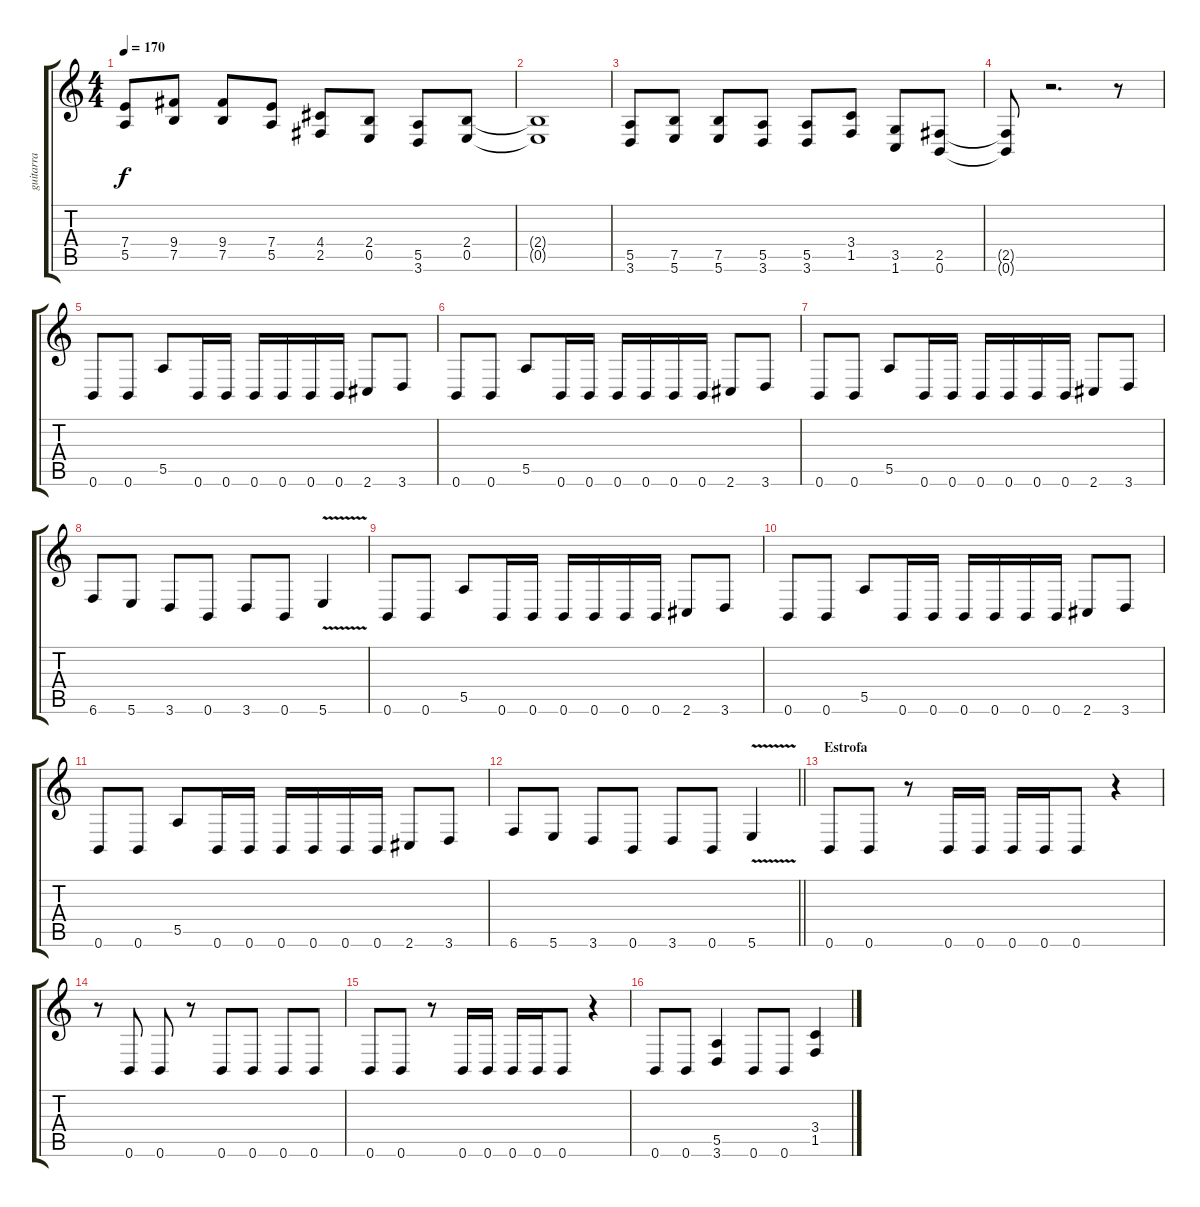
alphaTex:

\track ("guitarra" "guitarra") {instrument distortionguitar}
\staff {score tabs}
\tuning (B3 Gb3 D3 A2 E2 B1) {hide}
\ts (4 4)
\tempo 170
\clef g2
\ks c
(7.4 5.5).8{dy f} (9.4 7.5).8 (9.4 7.5).8 (7.4 5.5).8 (4.4 2.5).8 (2.4 0.5).8 (5.5 3.6).8 (2.4 0.5).8 |
(2.4{t} 0.5{t}).1 |
(5.5 3.6).8 (7.5 5.6).8 (7.5 5.6).8 (5.5 3.6).8 (5.5 3.6).8 (3.4 1.5).8 (3.5 1.6).8 (2.5 0.6).8 |
(2.5{t} 0.6{t}).8 r.2{d} r.8 |
0.6.8 0.6.8 5.5.8 0.6.16 0.6.16 0.6.16 0.6.16 0.6.16 0.6.16 2.6.8 3.6.8 |
0.6.8 0.6.8 5.5.8 0.6.16 0.6.16 0.6.16 0.6.16 0.6.16 0.6.16 2.6.8 3.6.8 |
0.6.8 0.6.8 5.5.8 0.6.16 0.6.16 0.6.16 0.6.16 0.6.16 0.6.16 2.6.8 3.6.8 |
6.6.8 5.6.8 3.6.8 0.6.8 3.6.8 0.6.8 5.6{v}.4 |
0.6.8 0.6.8 5.5.8 0.6.16 0.6.16 0.6.16 0.6.16 0.6.16 0.6.16 2.6.8 3.6.8 |
0.6.8 0.6.8 5.5.8 0.6.16 0.6.16 0.6.16 0.6.16 0.6.16 0.6.16 2.6.8 3.6.8 |
0.6.8 0.6.8 5.5.8 0.6.16 0.6.16 0.6.16 0.6.16 0.6.16 0.6.16 2.6.8 3.6.8 |
\barLineRight lightlight
6.6.8 5.6.8 3.6.8 0.6.8 3.6.8 0.6.8 5.6{v}.4 |
\section ("" "Estrofa")
0.6.8 0.6.8 r.8 0.6.16 0.6.16 0.6.16 0.6.16 0.6.8 r.4 |
r.8 0.6.8 0.6.8 r.8 0.6.8 0.6.8 0.6.8 0.6.8 |
0.6.8 0.6.8 r.8 0.6.16 0.6.16 0.6.16 0.6.16 0.6.8 r.4 |
0.6.8 0.6.8 (5.5 3.6).4 0.6.8 0.6.8 (3.4 1.5).4
